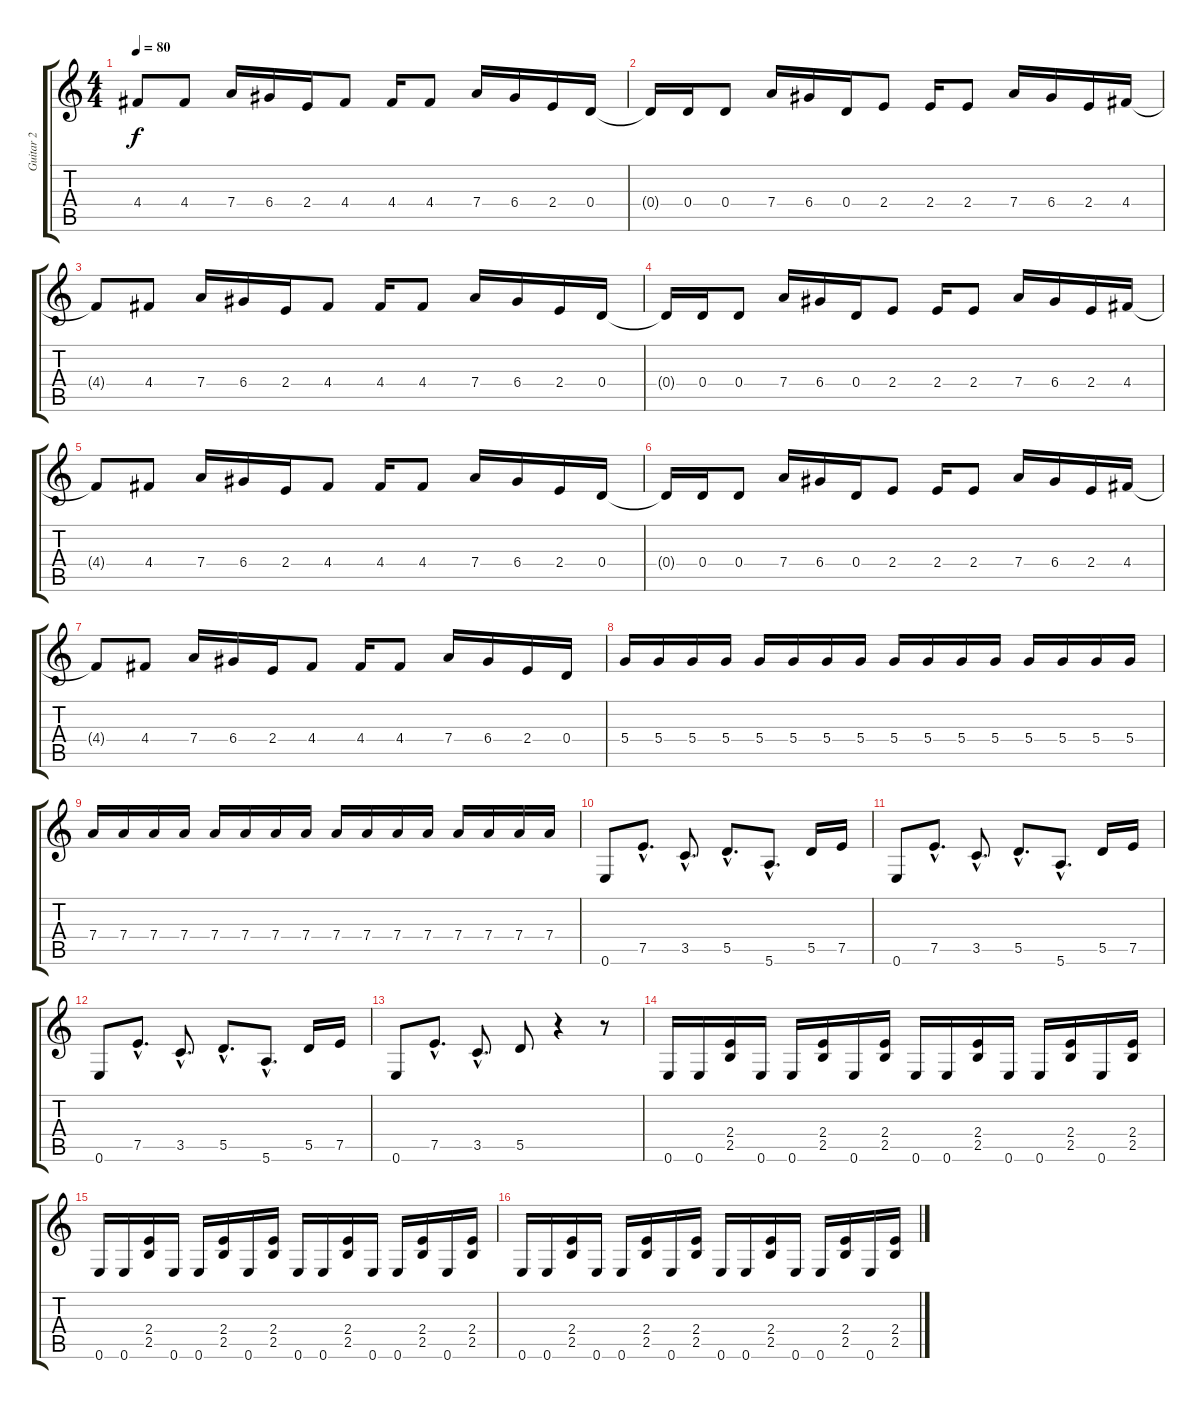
\track ("Guitar 2" "Guitar 2") {instrument overdrivenguitar}
\staff {score tabs}
\tuning (E4 B3 G3 D3 A2 E2) {hide}
\ts (4 4)
\tempo 80
\clef g2
\ks c
4.4.8{dy f} 4.4.8 7.4.16 6.4.16 2.4.16 4.4.8 4.4.16 4.4.8 7.4.16 6.4.16 2.4.16 0.4.16 |
0.4{t}.16 0.4.16 0.4.8 7.4.16 6.4.16 0.4.16 2.4.8 2.4.16 2.4.8 7.4.16 6.4.16 2.4.16 4.4.16 |
4.4{t}.8 4.4.8 7.4.16 6.4.16 2.4.16 4.4.8 4.4.16 4.4.8 7.4.16 6.4.16 2.4.16 0.4.16 |
0.4{t}.16 0.4.16 0.4.8 7.4.16 6.4.16 0.4.16 2.4.8 2.4.16 2.4.8 7.4.16 6.4.16 2.4.16 4.4.16 |
4.4{t}.8 4.4.8 7.4.16 6.4.16 2.4.16 4.4.8 4.4.16 4.4.8 7.4.16 6.4.16 2.4.16 0.4.16 |
0.4{t}.16 0.4.16 0.4.8 7.4.16 6.4.16 0.4.16 2.4.8 2.4.16 2.4.8 7.4.16 6.4.16 2.4.16 4.4.16 |
4.4{t}.8 4.4.8 7.4.16 6.4.16 2.4.16 4.4.8 4.4.16 4.4.8 7.4.16 6.4.16 2.4.16 0.4.16 |
5.4.16 5.4.16 5.4.16 5.4.16 5.4.16 5.4.16 5.4.16 5.4.16 5.4.16 5.4.16 5.4.16 5.4.16 5.4.16 5.4.16 5.4.16 5.4.16 |
7.4.16 7.4.16 7.4.16 7.4.16 7.4.16 7.4.16 7.4.16 7.4.16 7.4.16 7.4.16 7.4.16 7.4.16 7.4.16 7.4.16 7.4.16 7.4.16 |
0.6.8 7.5{hac}.8{d} 3.5{hac}.8{d} 5.5{hac}.8{d} 5.6{hac}.8{d} 5.5.16 7.5.16 |
0.6.8 7.5{hac}.8{d} 3.5{hac}.8{d} 5.5{hac}.8{d} 5.6{hac}.8{d} 5.5.16 7.5.16 |
0.6.8 7.5{hac}.8{d} 3.5{hac}.8{d} 5.5{hac}.8{d} 5.6{hac}.8{d} 5.5.16 7.5.16 |
0.6.8 7.5{hac}.8{d} 3.5{hac}.8{d} 5.5.8 r.4 r.8 |
0.6.16 0.6.16 (2.4 2.5).16 0.6.16 0.6.16 (2.4 2.5).16 0.6.16 (2.4 2.5).16 0.6.16 0.6.16 (2.4 2.5).16 0.6.16 0.6.16 (2.4 2.5).16 0.6.16 (2.4 2.5).16 |
0.6.16 0.6.16 (2.4 2.5).16 0.6.16 0.6.16 (2.4 2.5).16 0.6.16 (2.4 2.5).16 0.6.16 0.6.16 (2.4 2.5).16 0.6.16 0.6.16 (2.4 2.5).16 0.6.16 (2.4 2.5).16 |
0.6.16 0.6.16 (2.4 2.5).16 0.6.16 0.6.16 (2.4 2.5).16 0.6.16 (2.4 2.5).16 0.6.16 0.6.16 (2.4 2.5).16 0.6.16 0.6.16 (2.4 2.5).16 0.6.16 (2.4 2.5).16
